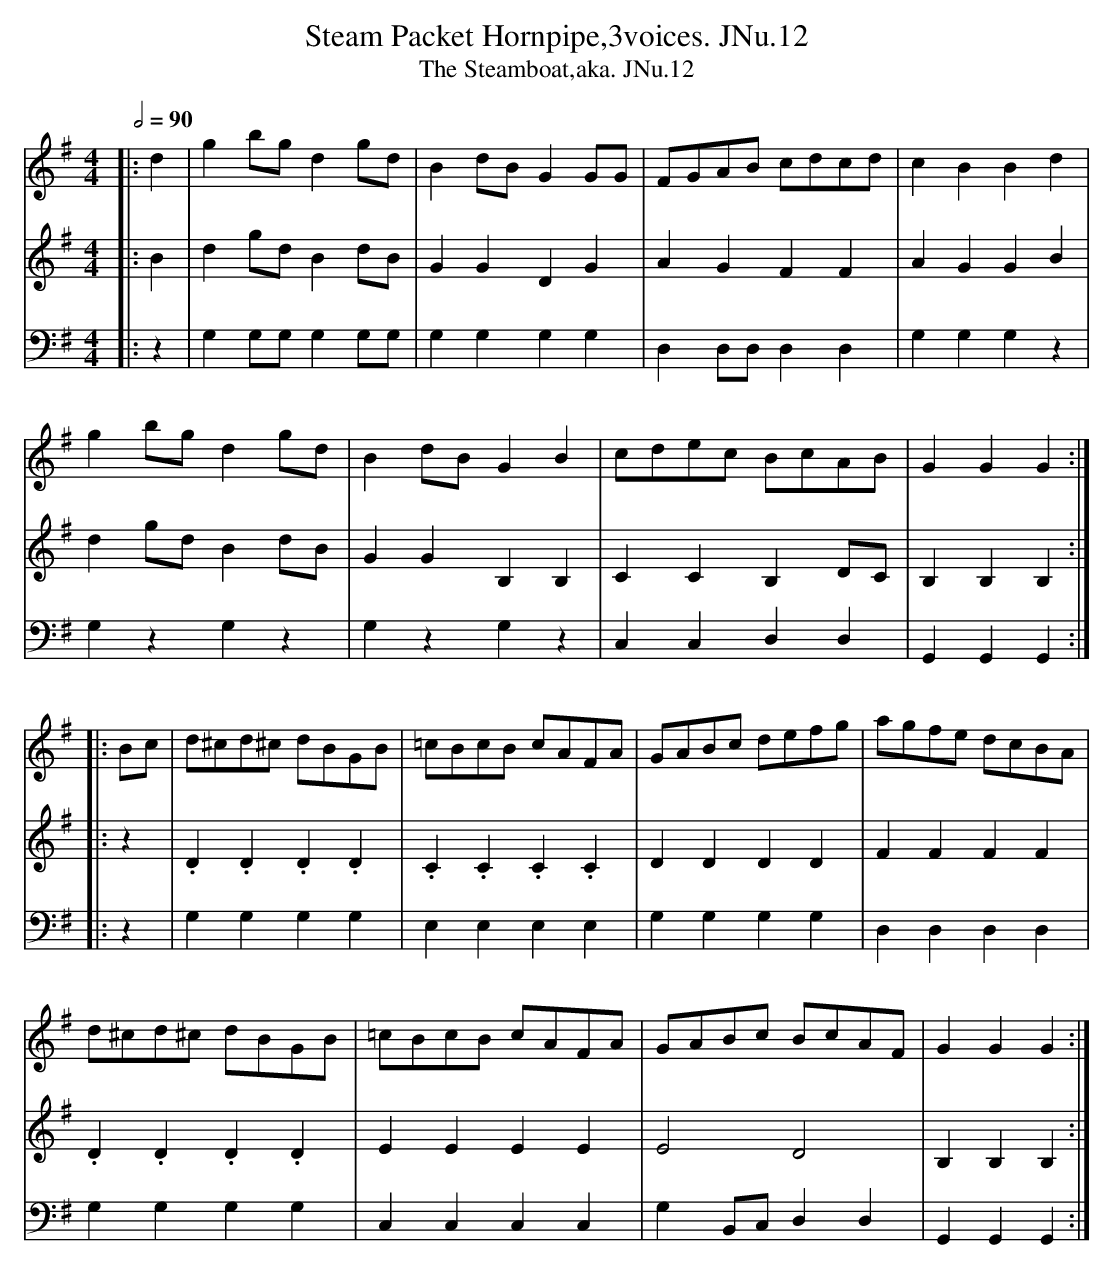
X:1
T:Steam Packet Hornpipe,3voices. JNu.12
T:Steamboat,aka. JNu.12, The
M:4/4
L:1/8
Q:1/2=90
V:1
V:2
V:3 clef=bass
K:G
[V:1] |: d2 | g2 bg d2 gd | B2 dB G2 GG | FGAB cdcd | c2 B2 B2 d2 |
[V:2] |: B2 | d2gdB2dB | G2G2D2G2 | A2G2F2F2 | A2G2G2B2 |
[V:3] |: z2 | G,2G,G,G,2G,G, | G,2G,2G,2G,2 | D,2D,D,D,2D,2 | G,2G,2G,2z2 |
[V:1] g2 bg d2 gd | B2 dB G2 B2 | cdec BcAB | G2 G2 G2 :|
[V:2] d2gdB2dB | G2G2B,2B,2 | C2C2B,2DC | B,2B,2B,2 :|
[V:3] G,2z2G,2z2 | G,2z2G,2z2 | C,2C,2D,2D,2 | G,,2G,,2G,,2 :|
[V:1] |: Bc | d^cd^c dBGB | =cBcB cAFA | GABc defg | agfe dcBA |
[V:2] |: z2 |.D2.D2.D2.D2 | .C2.C2.C2.C2 | D2D2D2D2 | F2F2F2F2 |
[V:3] |: z2 |G,2G,2G,2G,2 | E,2E,2E,2E,2 | G,2G,2G,2G,2 | D,2D,2D,2D,2 |
[V:1] d^cd^c dBGB | =cBcB cAFA | GABc BcAF | G2 G2 G2 :|
[V:2] .D2.D2.D2.D2 | E2E2E2E2 |E4D4 | B,2B,2B,2 :|
[V:3] G,2G,2G,2G,2 | C,2C,2C,2C,2 |G,2B,,C,D,2D,2 | G,,2G,,2G,,2 :|
